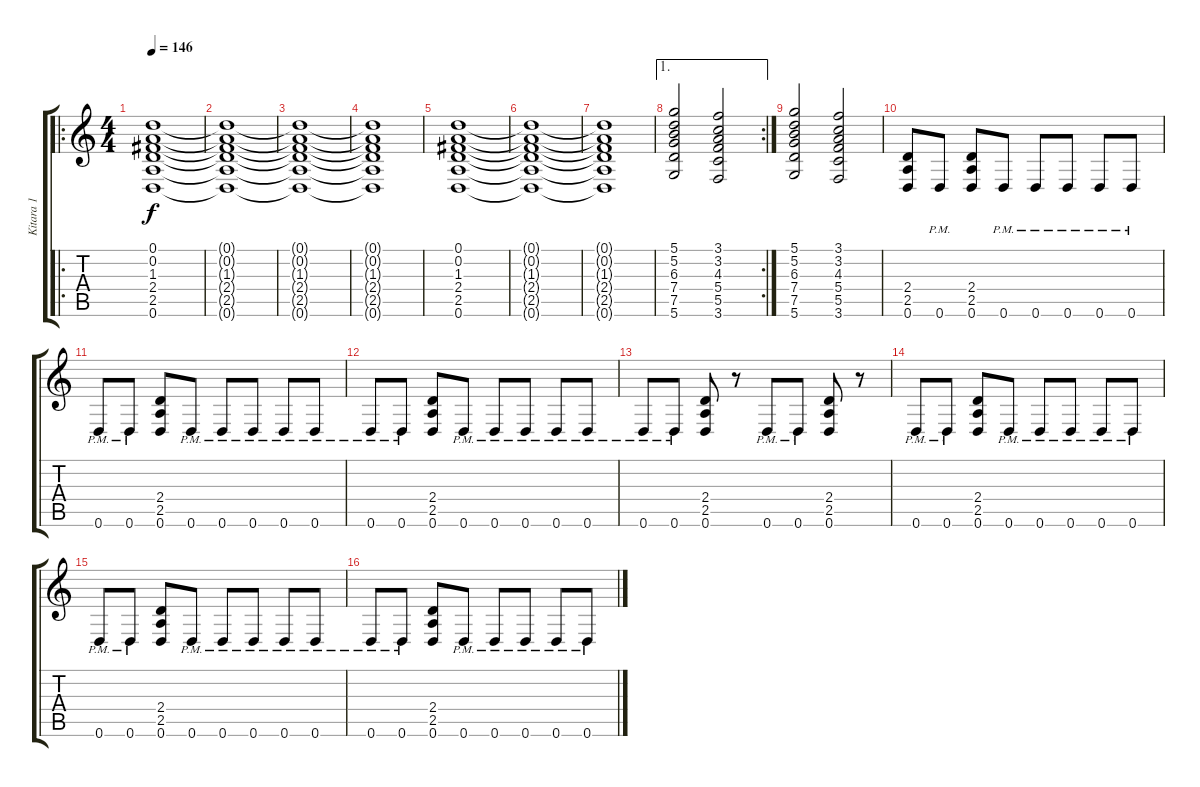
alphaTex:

\track ("Kitara 1" "Kitara 1") {instrument distortionguitar}
\staff {score tabs}
\tuning (D4 A3 F3 C3 G2 D2) {hide}
\ro
\ts (4 4)
\section ("" "")
\tempo 146
\clef g2
\ks c
(0.1 0.2 1.3 2.4 2.5 0.6).1{dy f volume 10 instrument acousticguitarsteel} |
(0.1{t} 0.2{t} 1.3{t} 2.4{t} 2.5{t} 0.6{t}).1 |
(0.1{t} 0.2{t} 1.3{t} 2.4{t} 2.5{t} 0.6{t}).1 |
(0.1{t} 0.2{t} 1.3{t} 2.4{t} 2.5{t} 0.6{t}).1 |
(0.1 0.2 1.3 2.4 2.5 0.6).1{volume 10 instrument acousticguitarsteel} |
(0.1{t} 0.2{t} 1.3{t} 2.4{t} 2.5{t} 0.6{t}).1 |
(0.1{t} 0.2{t} 1.3{t} 2.4{t} 2.5{t} 0.6{t}).1 |
\ae 1
\rc 2
(5.1 5.2 6.3 7.4 7.5 5.6).2{volume 10 instrument acousticguitarsteel} (3.1 3.2 4.3 5.4 5.5 3.6).2 |
(5.1 5.2 6.3 7.4 7.5 5.6).2{volume 10 instrument acousticguitarsteel} (3.1 3.2 4.3 5.4 5.5 3.6).2 |
\section ("" "")
(2.4 2.5 0.6).8{volume 14 instrument distortionguitar} 0.6{pm}.8 (2.4 2.5 0.6).8 0.6{pm}.8 0.6{pm}.8 0.6{pm}.8 0.6{pm}.8 0.6{pm}.8 |
0.6{pm}.8 0.6{pm}.8 (2.4 2.5 0.6).8 0.6{pm}.8 0.6{pm}.8 0.6{pm}.8 0.6{pm}.8 0.6{pm}.8 |
0.6{pm}.8 0.6{pm}.8 (2.4 2.5 0.6).8 0.6{pm}.8 0.6{pm}.8 0.6{pm}.8 0.6{pm}.8 0.6{pm}.8 |
0.6{pm}.8 0.6{pm}.8 (2.4 2.5 0.6).8 r.8 0.6{pm}.8 0.6{pm}.8 (2.4 2.5 0.6).8 r.8 |
0.6{pm}.8 0.6{pm}.8 (2.4 2.5 0.6).8 0.6{pm}.8 0.6{pm}.8 0.6{pm}.8 0.6{pm}.8 0.6{pm}.8 |
0.6{pm}.8 0.6{pm}.8 (2.4 2.5 0.6).8 0.6{pm}.8 0.6{pm}.8 0.6{pm}.8 0.6{pm}.8 0.6{pm}.8 |
0.6{pm}.8 0.6{pm}.8 (2.4 2.5 0.6).8 0.6{pm}.8 0.6{pm}.8 0.6{pm}.8 0.6{pm}.8 0.6{pm}.8
